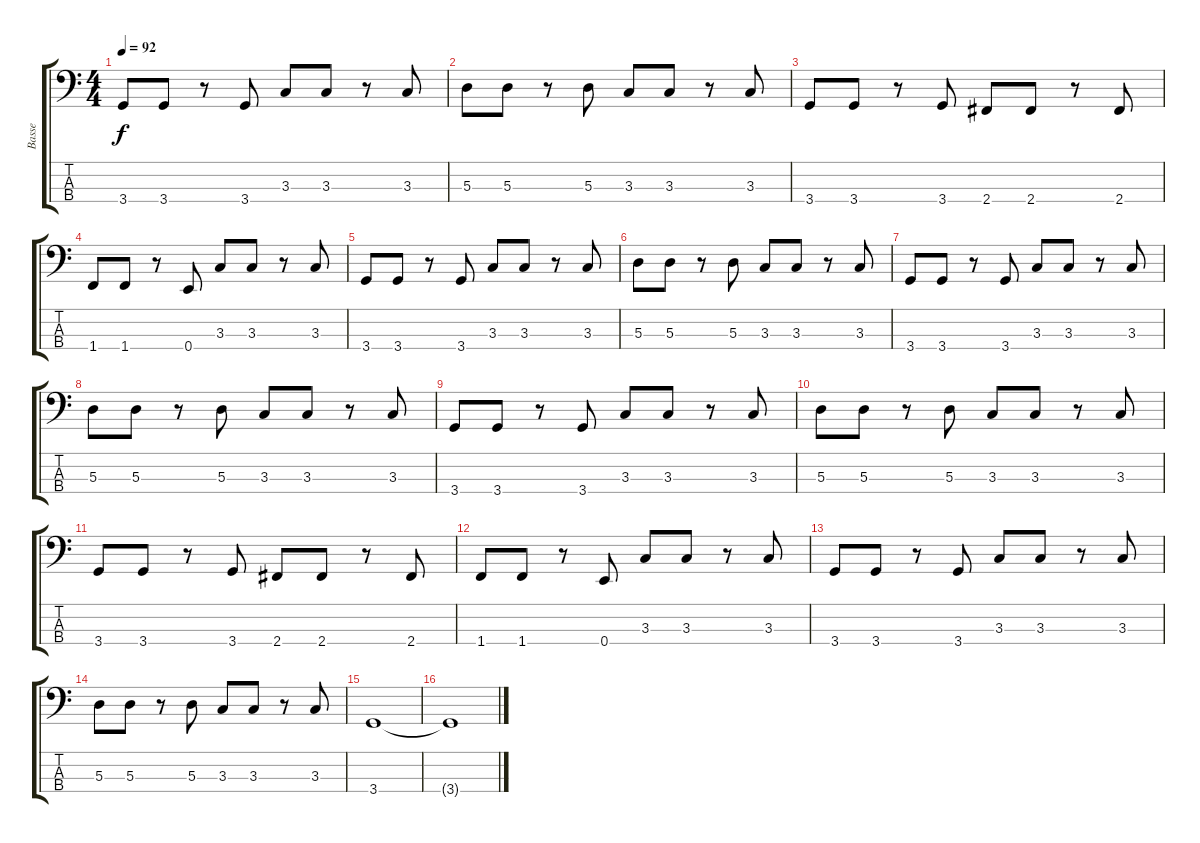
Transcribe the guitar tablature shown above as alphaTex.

\track ("Basse" "Basse") {instrument electricbassfinger}
\staff {score tabs}
\tuning (G2 D2 A1 E1) {hide}
\ts (4 4)
\tempo 92
\clef f4
\ks c
3.4.8{dy f} 3.4.8 r.8 3.4.8 3.3.8 3.3.8 r.8 3.3.8 |
5.3.8 5.3.8 r.8 5.3.8 3.3.8 3.3.8 r.8 3.3.8 |
3.4.8 3.4.8 r.8 3.4.8 2.4.8 2.4.8 r.8 2.4.8 |
1.4.8 1.4.8 r.8 0.4.8 3.3.8 3.3.8 r.8 3.3.8 |
3.4.8 3.4.8 r.8 3.4.8 3.3.8 3.3.8 r.8 3.3.8 |
5.3.8 5.3.8 r.8 5.3.8 3.3.8 3.3.8 r.8 3.3.8 |
3.4.8 3.4.8 r.8 3.4.8 3.3.8 3.3.8 r.8 3.3.8 |
5.3.8 5.3.8 r.8 5.3.8 3.3.8 3.3.8 r.8 3.3.8 |
3.4.8 3.4.8 r.8 3.4.8 3.3.8 3.3.8 r.8 3.3.8 |
5.3.8 5.3.8 r.8 5.3.8 3.3.8 3.3.8 r.8 3.3.8 |
3.4.8 3.4.8 r.8 3.4.8 2.4.8 2.4.8 r.8 2.4.8 |
1.4.8 1.4.8 r.8 0.4.8 3.3.8 3.3.8 r.8 3.3.8 |
3.4.8 3.4.8 r.8 3.4.8 3.3.8 3.3.8 r.8 3.3.8 |
5.3.8 5.3.8 r.8 5.3.8 3.3.8 3.3.8 r.8 3.3.8 |
3.4.1 |
3.4{t}.1
